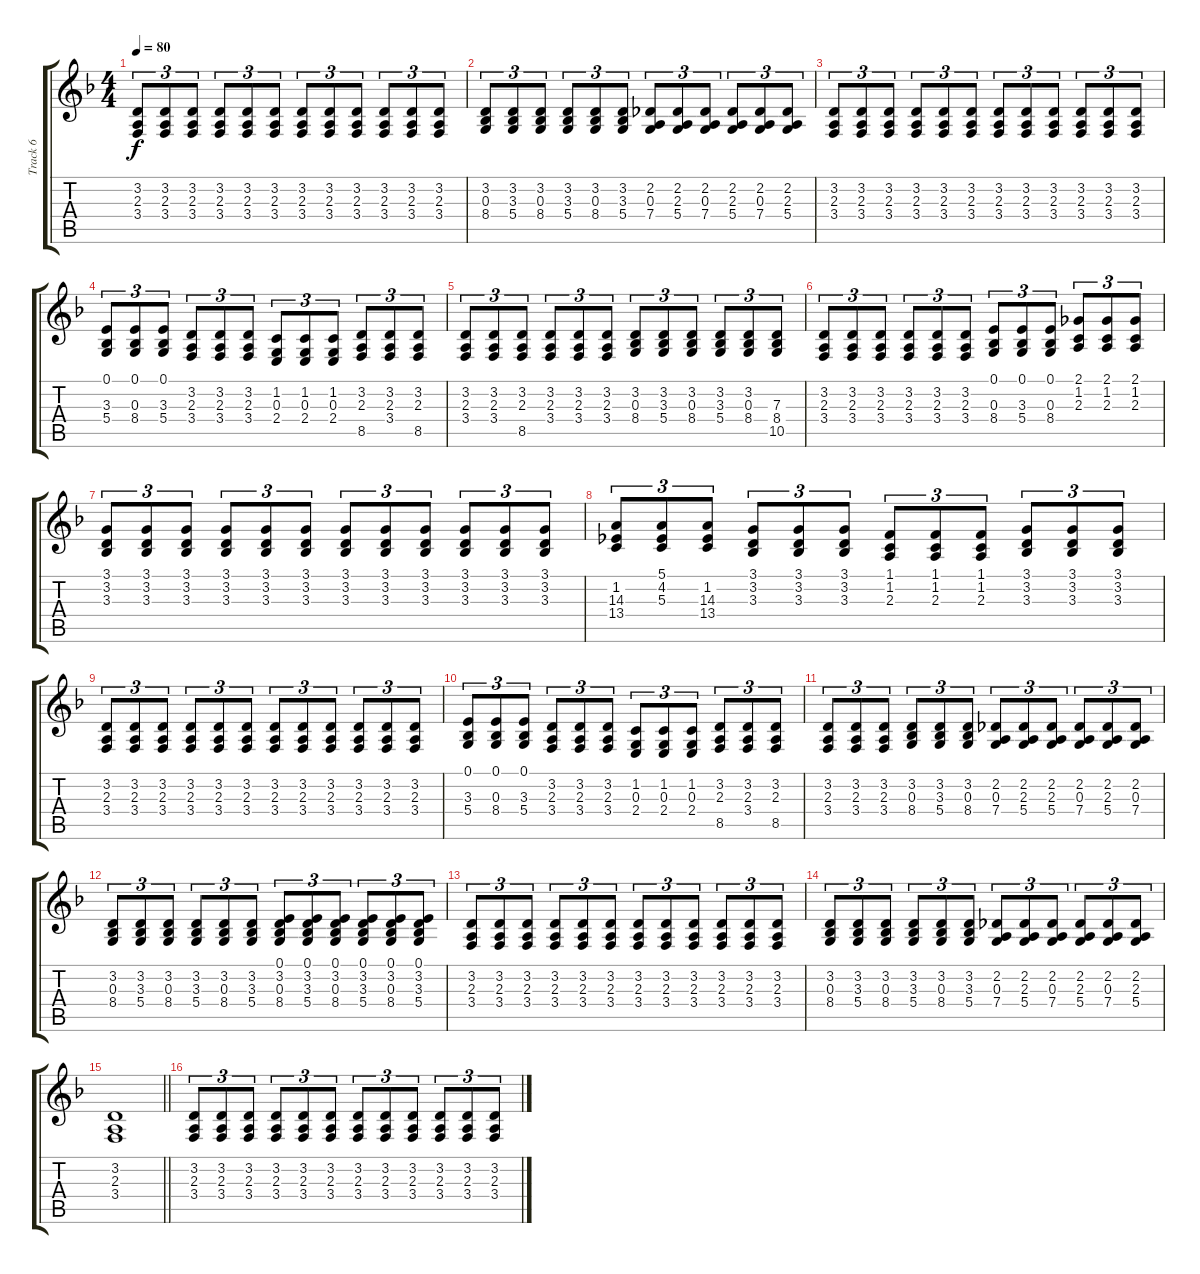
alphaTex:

\track ("Track 6" "Track 6") {instrument acousticgrandpiano}
\staff {score tabs}
\tuning (E4 B3 G3 D3 A2 E2) {hide}
\ts (4 4)
\tempo 80
\clef g2
\ks dminor
(3.2 2.3 3.4).8{tu (3 2) dy f} (3.2 2.3 3.4).8{tu (3 2)} (3.2 2.3 3.4).8{tu (3 2)} (3.2 2.3 3.4).8{tu (3 2)} (3.2 2.3 3.4).8{tu (3 2)} (3.2 2.3 3.4).8{tu (3 2)} (3.2 2.3 3.4).8{tu (3 2)} (3.2 2.3 3.4).8{tu (3 2)} (3.2 2.3 3.4).8{tu (3 2)} (3.2 2.3 3.4).8{tu (3 2)} (3.2 2.3 3.4).8{tu (3 2)} (3.2 2.3 3.4).8{tu (3 2)} |
(3.2 0.3 8.4).8{tu (3 2)} (3.2 3.3 5.4).8{tu (3 2)} (3.2 0.3 8.4).8{tu (3 2)} (3.2 3.3 5.4).8{tu (3 2)} (3.2 0.3 8.4).8{tu (3 2)} (3.2 3.3 5.4).8{tu (3 2)} (2.2 0.3 7.4).8{tu (3 2)} (2.2 2.3 5.4).8{tu (3 2)} (2.2 0.3 7.4).8{tu (3 2)} (2.2 2.3 5.4).8{tu (3 2)} (2.2 0.3 7.4).8{tu (3 2)} (2.2 2.3 5.4).8{tu (3 2)} |
(3.2 2.3 3.4).8{tu (3 2)} (3.2 2.3 3.4).8{tu (3 2)} (3.2 2.3 3.4).8{tu (3 2)} (3.2 2.3 3.4).8{tu (3 2)} (3.2 2.3 3.4).8{tu (3 2)} (3.2 2.3 3.4).8{tu (3 2)} (3.2 2.3 3.4).8{tu (3 2)} (3.2 2.3 3.4).8{tu (3 2)} (3.2 2.3 3.4).8{tu (3 2)} (3.2 2.3 3.4).8{tu (3 2)} (3.2 2.3 3.4).8{tu (3 2)} (3.2 2.3 3.4).8{tu (3 2)} |
(0.1 3.3 5.4).8{tu (3 2)} (0.1 0.3 8.4).8{tu (3 2)} (0.1 3.3 5.4).8{tu (3 2)} (3.2 2.3 3.4).8{tu (3 2)} (3.2 2.3 3.4).8{tu (3 2)} (3.2 2.3 3.4).8{tu (3 2)} (1.2 0.3 2.4).8{tu (3 2)} (1.2 0.3 2.4).8{tu (3 2)} (1.2 0.3 2.4).8{tu (3 2)} (3.2 2.3 8.5).8{tu (3 2)} (3.2 2.3 3.4).8{tu (3 2)} (3.2 2.3 8.5).8{tu (3 2)} |
(3.2 2.3 3.4).8{tu (3 2)} (3.2 2.3 3.4).8{tu (3 2)} (3.2 2.3 8.5).8{tu (3 2)} (3.2 2.3 3.4).8{tu (3 2)} (3.2 2.3 3.4).8{tu (3 2)} (3.2 2.3 3.4).8{tu (3 2)} (3.2 0.3 8.4).8{tu (3 2)} (3.2 3.3 5.4).8{tu (3 2)} (3.2 0.3 8.4).8{tu (3 2)} (3.2 3.3 5.4).8{tu (3 2)} (3.2 0.3 8.4).8{tu (3 2)} (7.3 8.4 10.5).8{tu (3 2)} |
(3.2 2.3 3.4).8{tu (3 2)} (3.2 2.3 3.4).8{tu (3 2)} (3.2 2.3 3.4).8{tu (3 2)} (3.2 2.3 3.4).8{tu (3 2)} (3.2 2.3 3.4).8{tu (3 2)} (3.2 2.3 3.4).8{tu (3 2)} (0.1 0.3 8.4).8{tu (3 2)} (0.1 3.3 5.4).8{tu (3 2)} (0.1 0.3 8.4).8{tu (3 2)} (2.1 1.2 2.3).8{tu (3 2)} (2.1 1.2 2.3).8{tu (3 2)} (2.1 1.2 2.3).8{tu (3 2)} |
(3.1 3.2 3.3).8{tu (3 2)} (3.1 3.2 3.3).8{tu (3 2)} (3.1 3.2 3.3).8{tu (3 2)} (3.1 3.2 3.3).8{tu (3 2)} (3.1 3.2 3.3).8{tu (3 2)} (3.1 3.2 3.3).8{tu (3 2)} (3.1 3.2 3.3).8{tu (3 2)} (3.1 3.2 3.3).8{tu (3 2)} (3.1 3.2 3.3).8{tu (3 2)} (3.1 3.2 3.3).8{tu (3 2)} (3.1 3.2 3.3).8{tu (3 2)} (3.1 3.2 3.3).8{tu (3 2)} |
(1.2 14.3 13.4).8{tu (3 2)} (5.1 4.2 5.3).8{tu (3 2)} (1.2 14.3 13.4).8{tu (3 2)} (3.1 3.2 3.3).8{tu (3 2)} (3.1 3.2 3.3).8{tu (3 2)} (3.1 3.2 3.3).8{tu (3 2)} (1.1 1.2 2.3).8{tu (3 2)} (1.1 1.2 2.3).8{tu (3 2)} (1.1 1.2 2.3).8{tu (3 2)} (3.1 3.2 3.3).8{tu (3 2)} (3.1 3.2 3.3).8{tu (3 2)} (3.1 3.2 3.3).8{tu (3 2)} |
(3.2 2.3 3.4).8{tu (3 2)} (3.2 2.3 3.4).8{tu (3 2)} (3.2 2.3 3.4).8{tu (3 2)} (3.2 2.3 3.4).8{tu (3 2)} (3.2 2.3 3.4).8{tu (3 2)} (3.2 2.3 3.4).8{tu (3 2)} (3.2 2.3 3.4).8{tu (3 2)} (3.2 2.3 3.4).8{tu (3 2)} (3.2 2.3 3.4).8{tu (3 2)} (3.2 2.3 3.4).8{tu (3 2)} (3.2 2.3 3.4).8{tu (3 2)} (3.2 2.3 3.4).8{tu (3 2)} |
(0.1 3.3 5.4).8{tu (3 2)} (0.1 0.3 8.4).8{tu (3 2)} (0.1 3.3 5.4).8{tu (3 2)} (3.2 2.3 3.4).8{tu (3 2)} (3.2 2.3 3.4).8{tu (3 2)} (3.2 2.3 3.4).8{tu (3 2)} (1.2 0.3 2.4).8{tu (3 2)} (1.2 0.3 2.4).8{tu (3 2)} (1.2 0.3 2.4).8{tu (3 2)} (3.2 2.3 8.5).8{tu (3 2)} (3.2 2.3 3.4).8{tu (3 2)} (3.2 2.3 8.5).8{tu (3 2)} |
(3.2 2.3 3.4).8{tu (3 2)} (3.2 2.3 3.4).8{tu (3 2)} (3.2 2.3 3.4).8{tu (3 2)} (3.2 0.3 8.4).8{tu (3 2)} (3.2 3.3 5.4).8{tu (3 2)} (3.2 0.3 8.4).8{tu (3 2)} (2.2 0.3 7.4).8{tu (3 2)} (2.2 2.3 5.4).8{tu (3 2)} (2.2 2.3 5.4).8{tu (3 2)} (2.2 0.3 7.4).8{tu (3 2)} (2.2 2.3 5.4).8{tu (3 2)} (2.2 0.3 7.4).8{tu (3 2)} |
(3.2 0.3 8.4).8{tu (3 2)} (3.2 3.3 5.4).8{tu (3 2)} (3.2 0.3 8.4).8{tu (3 2)} (3.2 3.3 5.4).8{tu (3 2)} (3.2 0.3 8.4).8{tu (3 2)} (3.2 3.3 5.4).8{tu (3 2)} (0.1 3.2 0.3 8.4).8{tu (3 2)} (0.1 3.2 3.3 5.4).8{tu (3 2)} (0.1 3.2 0.3 8.4).8{tu (3 2)} (0.1 3.2 3.3 5.4).8{tu (3 2)} (0.1 3.2 0.3 8.4).8{tu (3 2)} (0.1 3.2 3.3 5.4).8{tu (3 2)} |
(3.2 2.3 3.4).8{tu (3 2)} (3.2 2.3 3.4).8{tu (3 2)} (3.2 2.3 3.4).8{tu (3 2)} (3.2 2.3 3.4).8{tu (3 2)} (3.2 2.3 3.4).8{tu (3 2)} (3.2 2.3 3.4).8{tu (3 2)} (3.2 2.3 3.4).8{tu (3 2)} (3.2 2.3 3.4).8{tu (3 2)} (3.2 2.3 3.4).8{tu (3 2)} (3.2 2.3 3.4).8{tu (3 2)} (3.2 2.3 3.4).8{tu (3 2)} (3.2 2.3 3.4).8{tu (3 2)} |
(3.2 0.3 8.4).8{tu (3 2)} (3.2 3.3 5.4).8{tu (3 2)} (3.2 0.3 8.4).8{tu (3 2)} (3.2 3.3 5.4).8{tu (3 2)} (3.2 0.3 8.4).8{tu (3 2)} (3.2 3.3 5.4).8{tu (3 2)} (2.2 0.3 7.4).8{tu (3 2)} (2.2 2.3 5.4).8{tu (3 2)} (2.2 0.3 7.4).8{tu (3 2)} (2.2 2.3 5.4).8{tu (3 2)} (2.2 0.3 7.4).8{tu (3 2)} (2.2 2.3 5.4).8{tu (3 2)} |
\barLineRight lightlight
(3.2 2.3 3.4).1 |
(3.2 2.3 3.4).8{tu (3 2)} (3.2 2.3 3.4).8{tu (3 2)} (3.2 2.3 3.4).8{tu (3 2)} (3.2 2.3 3.4).8{tu (3 2)} (3.2 2.3 3.4).8{tu (3 2)} (3.2 2.3 3.4).8{tu (3 2)} (3.2 2.3 3.4).8{tu (3 2)} (3.2 2.3 3.4).8{tu (3 2)} (3.2 2.3 3.4).8{tu (3 2)} (3.2 2.3 3.4).8{tu (3 2)} (3.2 2.3 3.4).8{tu (3 2)} (3.2 2.3 3.4).8{tu (3 2)}
